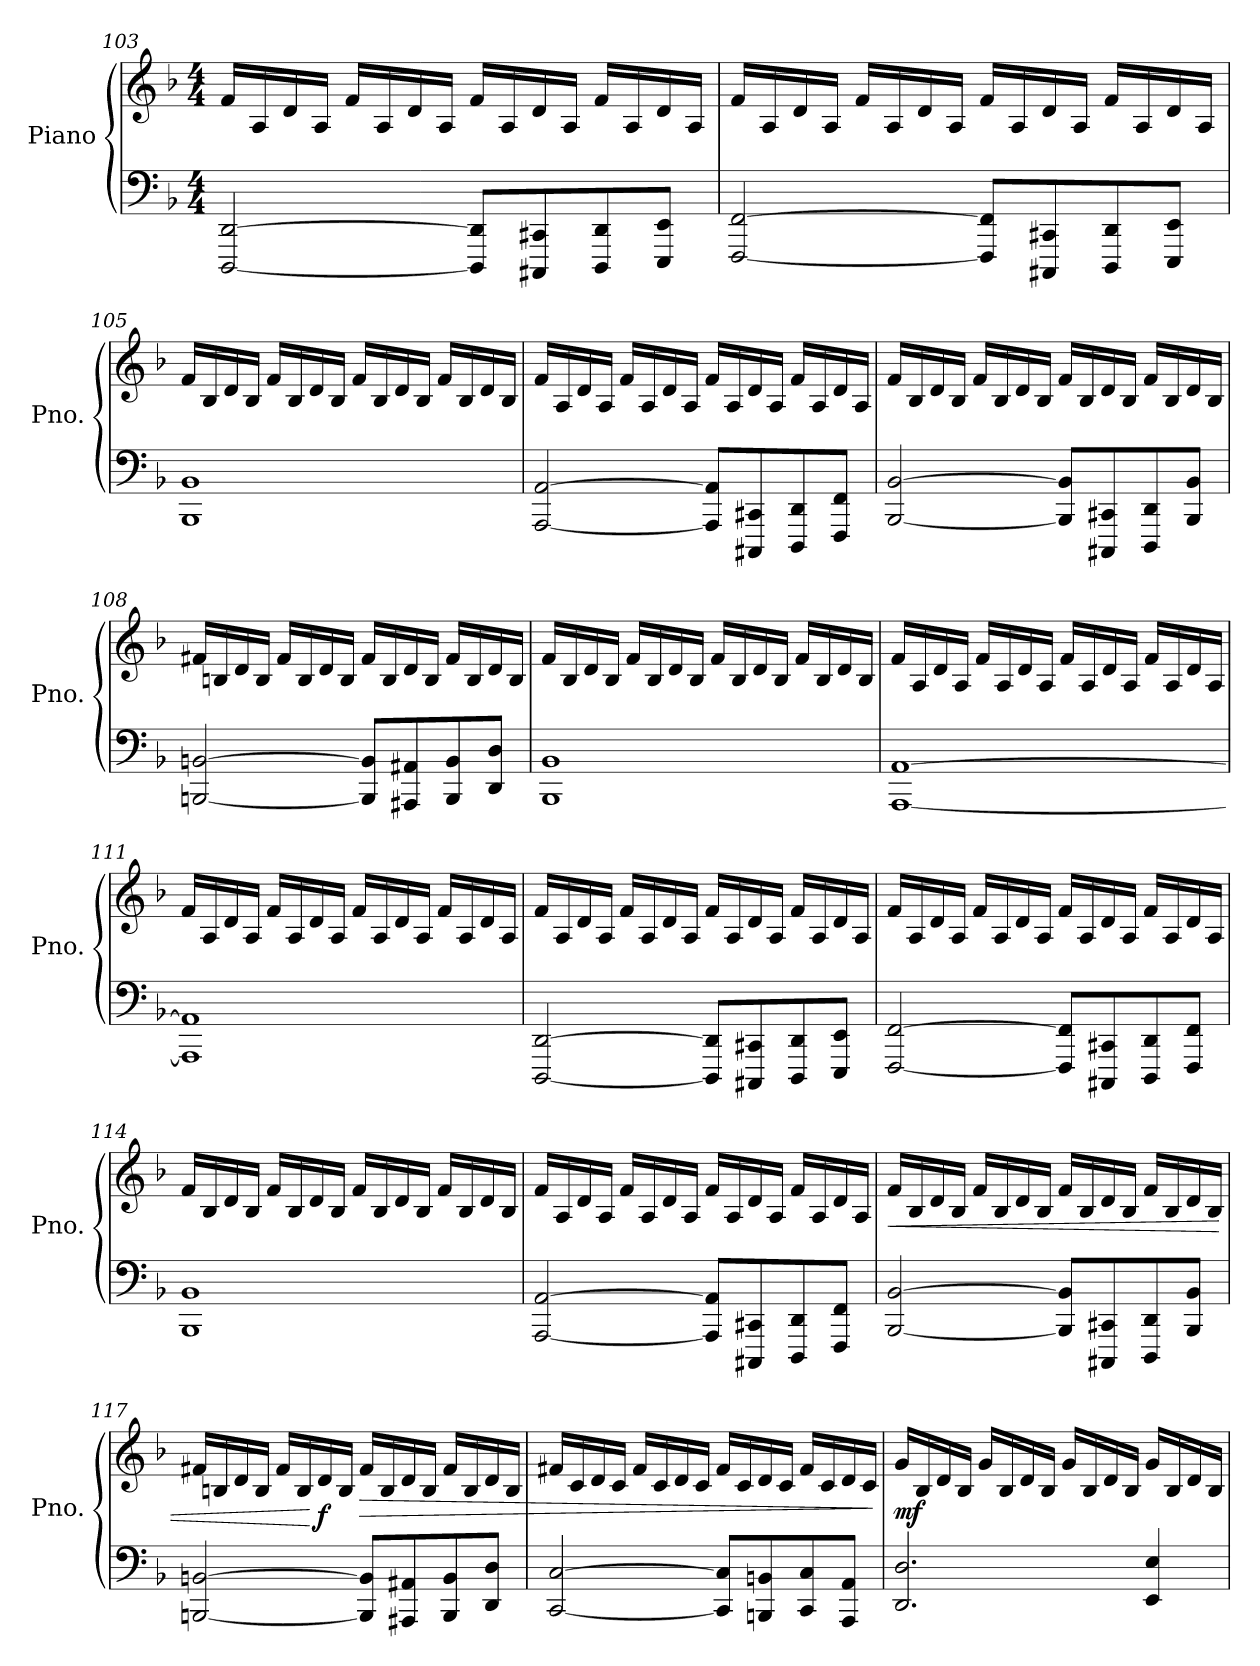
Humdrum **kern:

**kern	**kern	**dynam
*part1	*part1	*part1
*staff2	*staff1	*staff1/2
*I"Piano	*	*
*I'Pno.	*	*
!!LO:PB:g=z
*clefF4	*clefG2	*
*k[b-]	*k[b-]	*
*M4/4	*M4/4	*
=103	=103	=103
[2DDD/ [2DD/	16f/LL	.
.	16A/	.
.	16d/	.
.	16A/JJ	.
.	16f/LL	.
.	16A/	.
.	16d/	.
.	16A/JJ	.
8DDD/] 8DD/]L	16f/LL	.
.	16A/	.
8CCC#X/ 8CC#X/	16d/	.
.	16A/JJ	.
8DDD/ 8DD/	16f/LL	.
.	16A/	.
8EEE/ 8EE/J	16d/	.
.	16A/JJ	.
=104	=104	=104
[2FFF/ [2FF/	16f/LL	.
.	16A/	.
.	16d/	.
.	16A/JJ	.
.	16f/LL	.
.	16A/	.
.	16d/	.
.	16A/JJ	.
8FFF/] 8FF/]L	16f/LL	.
.	16A/	.
8CCC#X/ 8CC#X/	16d/	.
.	16A/JJ	.
8DDD/ 8DD/	16f/LL	.
.	16A/	.
8EEE/ 8EE/J	16d/	.
.	16A/JJ	.
!!LO:LB:g=z
=105	=105	=105
1BBB- 1BB-	16f/LL	.
.	16B-/	.
.	16d/	.
.	16B-/JJ	.
.	16f/LL	.
.	16B-/	.
.	16d/	.
.	16B-/JJ	.
.	16f/LL	.
.	16B-/	.
.	16d/	.
.	16B-/JJ	.
.	16f/LL	.
.	16B-/	.
.	16d/	.
.	16B-/JJ	.
=106	=106	=106
[2AAA/ [2AA/	16f/LL	.
.	16A/	.
.	16d/	.
.	16A/JJ	.
.	16f/LL	.
.	16A/	.
.	16d/	.
.	16A/JJ	.
8AAA/] 8AA/]L	16f/LL	.
.	16A/	.
8CCC#X/ 8CC#X/	16d/	.
.	16A/JJ	.
8DDD/ 8DD/	16f/LL	.
.	16A/	.
8FFF/ 8FF/J	16d/	.
.	16A/JJ	.
!!LO:LB:g=z
=107	=107	=107
[2BBB-/ [2BB-/	16f/LL	.
.	16B-/	.
.	16d/	.
.	16B-/JJ	.
.	16f/LL	.
.	16B-/	.
.	16d/	.
.	16B-/JJ	.
8BBB-/] 8BB-/]L	16f/LL	.
.	16B-/	.
8CCC#X/ 8CC#X/	16d/	.
.	16B-/JJ	.
8DDD/ 8DD/	16f/LL	.
.	16B-/	.
8BBB-/ 8BB-/J	16d/	.
.	16B-/JJ	.
=108	=108	=108
[2BBBn/ [2BBn/	16f#X/LL	.
.	16Bn/	.
.	16d/	.
.	16B/JJ	.
.	16f#/LL	.
.	16B/	.
.	16d/	.
.	16B/JJ	.
8BBB/] 8BB/]L	16f#/LL	.
.	16B/	.
8AAA#X/ 8AA#X/	16d/	.
.	16B/JJ	.
8BBB/ 8BB/	16f#/LL	.
.	16B/	.
8DD/ 8D/J	16d/	.
.	16B/JJ	.
!!LO:LB:g=z
=109	=109	=109
1BBB- 1BB-	16f/LL	.
.	16B-/	.
.	16d/	.
.	16B-/JJ	.
.	16f/LL	.
.	16B-/	.
.	16d/	.
.	16B-/JJ	.
.	16f/LL	.
.	16B-/	.
.	16d/	.
.	16B-/JJ	.
.	16f/LL	.
.	16B-/	.
.	16d/	.
.	16B-/JJ	.
=110	=110	=110
[1AAA [1AA	16f/LL	.
.	16A/	.
.	16d/	.
.	16A/JJ	.
.	16f/LL	.
.	16A/	.
.	16d/	.
.	16A/JJ	.
.	16f/LL	.
.	16A/	.
.	16d/	.
.	16A/JJ	.
.	16f/LL	.
.	16A/	.
.	16d/	.
.	16A/JJ	.
!!LO:LB:g=z
=111	=111	=111
1AAA] 1AA]	16f/LL	.
.	16A/	.
.	16d/	.
.	16A/JJ	.
.	16f/LL	.
.	16A/	.
.	16d/	.
.	16A/JJ	.
.	16f/LL	.
.	16A/	.
.	16d/	.
.	16A/JJ	.
.	16f/LL	.
.	16A/	.
.	16d/	.
.	16A/JJ	.
=112	=112	=112
[2DDD/ [2DD/	16f/LL	.
.	16A/	.
.	16d/	.
.	16A/JJ	.
.	16f/LL	.
.	16A/	.
.	16d/	.
.	16A/JJ	.
8DDD/] 8DD/]L	16f/LL	.
.	16A/	.
8CCC#X/ 8CC#X/	16d/	.
.	16A/JJ	.
8DDD/ 8DD/	16f/LL	.
.	16A/	.
8EEE/ 8EE/J	16d/	.
.	16A/JJ	.
!!LO:LB:g=z
=113	=113	=113
[2FFF/ [2FF/	16f/LL	.
.	16A/	.
.	16d/	.
.	16A/JJ	.
.	16f/LL	.
.	16A/	.
.	16d/	.
.	16A/JJ	.
8FFF/] 8FF/]L	16f/LL	.
.	16A/	.
8CCC#X/ 8CC#X/	16d/	.
.	16A/JJ	.
8DDD/ 8DD/	16f/LL	.
.	16A/	.
8FFF/ 8FF/J	16d/	.
.	16A/JJ	.
=114	=114	=114
1BBB- 1BB-	16f/LL	.
.	16B-/	.
.	16d/	.
.	16B-/JJ	.
.	16f/LL	.
.	16B-/	.
.	16d/	.
.	16B-/JJ	.
.	16f/LL	.
.	16B-/	.
.	16d/	.
.	16B-/JJ	.
.	16f/LL	.
.	16B-/	.
.	16d/	.
.	16B-/JJ	.
!!LO:PB:g=z
=115	=115	=115
[2AAA/ [2AA/	16f/LL	.
.	16A/	.
.	16d/	.
.	16A/JJ	.
.	16f/LL	.
.	16A/	.
.	16d/	.
.	16A/JJ	.
8AAA/] 8AA/]L	16f/LL	.
.	16A/	.
8CCC#X/ 8CC#X/	16d/	.
.	16A/JJ	.
8DDD/ 8DD/	16f/LL	.
.	16A/	.
8FFF/ 8FF/J	16d/	.
.	16A/JJ	.
=116	=116	=116
!	!	!LO:HP:b
[2BBB-/ [2BB-/	16f/LL	<
.	16B-/	.
.	16d/	.
.	16B-/JJ	.
.	16f/LL	.
.	16B-/	.
.	16d/	.
.	16B-/JJ	.
8BBB-/] 8BB-/]L	16f/LL	.
.	16B-/	.
8CCC#X/ 8CC#X/	16d/	.
.	16B-/JJ	.
8DDD/ 8DD/	16f/LL	.
.	16B-/	.
8BBB-/ 8BB-/J	16d/	.
.	16B-/JJ	.
!!LO:LB:g=z
=117	=117	=117
[2BBBn/ [2BBn/	16f#X/LL	.
.	16Bn/	.
.	16d/	.
.	16B/JJ	.
.	16f#/LL	.
.	16B/	.
!	!	!LO:DY:n=1:b
.	16d/	[ f
.	16B/JJ	.
!	!	!LO:HP:b
8BBB/] 8BB/]L	16f#/LL	>
.	16B/	.
8AAA#X/ 8AA#X/	16d/	.
.	16B/JJ	.
8BBB/ 8BB/	16f#/LL	.
.	16B/	.
8DD/ 8D/J	16d/	.
.	16B/JJ	.
=118	=118	=118
[2CC/ [2C/	16f#X/LL	.
.	16c/	.
.	16d/	.
.	16c/JJ	.
.	16f#/LL	.
.	16c/	.
.	16d/	.
.	16c/JJ	.
8CC/] 8C/]L	16f#/LL	.
.	16c/	.
8BBBn/ 8BBn/	16d/	.
.	16c/JJ	.
8CC/ 8C/	16f#/LL	.
.	16c/	.
8AAA/ 8AA/J	16d/	.
.	16c/JJ	.
.	.	]
!!LO:LB:g=z
=119	=119	=119
!	!	!LO:DY:b
2.DD/ 2.D/	16g/LL	mf
.	16B-/	.
.	16d/	.
.	16B-/JJ	.
.	16g/LL	.
.	16B-/	.
.	16d/	.
.	16B-/JJ	.
.	16g/LL	.
.	16B-/	.
.	16d/	.
.	16B-/JJ	.
4EE/ 4E/	16g/LL	.
.	16B-/	.
.	16d/	.
.	16B-/JJ	.
=	=	=
*-	*-	*-
